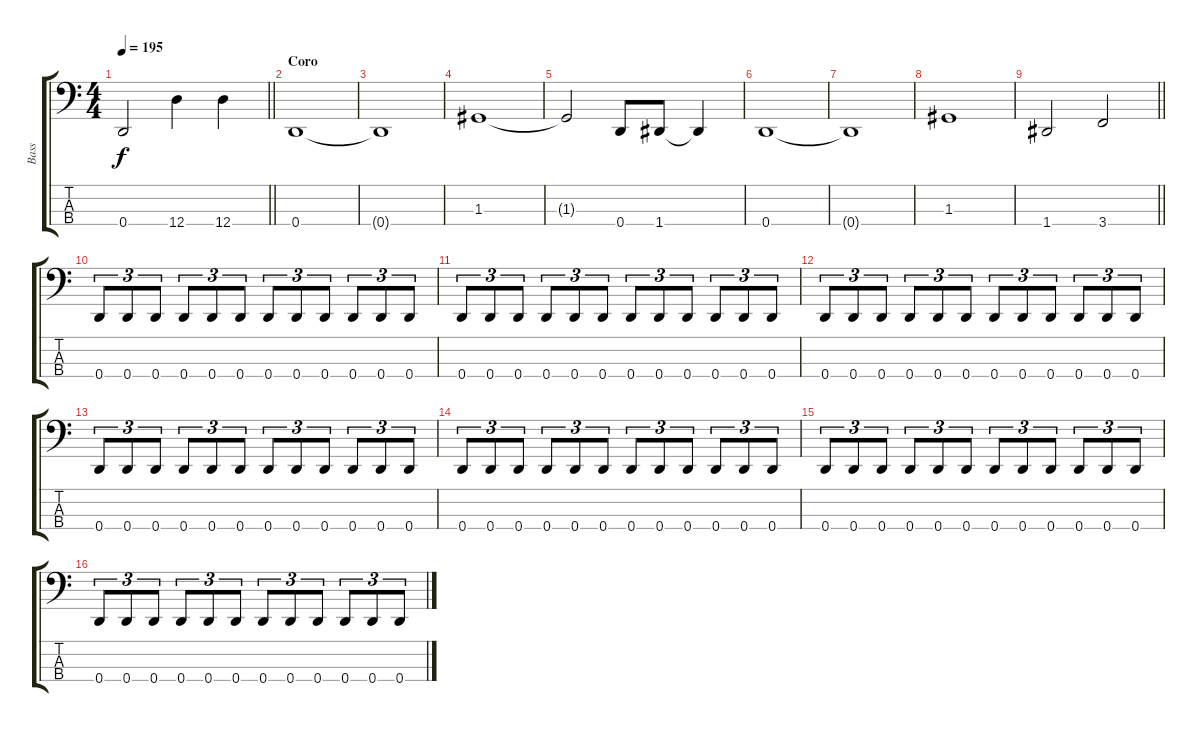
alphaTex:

\track ("Bass" "Bass") {instrument electricbassfinger}
\staff {score tabs}
\tuning (F2 C2 G1 D1) {hide}
\ts (4 4)
\tempo 195
\clef f4
\barLineRight lightlight
\ks c
0.4.2{dy f} 12.4.4 12.4.4 |
\section ("" "Coro")
0.4.1 |
0.4{t}.1 |
1.3.1 |
1.3{t}.2 0.4.8 1.4.8 1.4{t}.4 |
0.4.1 |
0.4{t}.1 |
1.3.1 |
\barLineRight lightlight
1.4.2 3.4.2 |
0.4.8{tu (3 2)} 0.4.8{tu (3 2)} 0.4.8{tu (3 2)} 0.4.8{tu (3 2)} 0.4.8{tu (3 2)} 0.4.8{tu (3 2)} 0.4.8{tu (3 2)} 0.4.8{tu (3 2)} 0.4.8{tu (3 2)} 0.4.8{tu (3 2)} 0.4.8{tu (3 2)} 0.4.8{tu (3 2)} |
0.4.8{tu (3 2)} 0.4.8{tu (3 2)} 0.4.8{tu (3 2)} 0.4.8{tu (3 2)} 0.4.8{tu (3 2)} 0.4.8{tu (3 2)} 0.4.8{tu (3 2)} 0.4.8{tu (3 2)} 0.4.8{tu (3 2)} 0.4.8{tu (3 2)} 0.4.8{tu (3 2)} 0.4.8{tu (3 2)} |
0.4.8{tu (3 2)} 0.4.8{tu (3 2)} 0.4.8{tu (3 2)} 0.4.8{tu (3 2)} 0.4.8{tu (3 2)} 0.4.8{tu (3 2)} 0.4.8{tu (3 2)} 0.4.8{tu (3 2)} 0.4.8{tu (3 2)} 0.4.8{tu (3 2)} 0.4.8{tu (3 2)} 0.4.8{tu (3 2)} |
0.4.8{tu (3 2)} 0.4.8{tu (3 2)} 0.4.8{tu (3 2)} 0.4.8{tu (3 2)} 0.4.8{tu (3 2)} 0.4.8{tu (3 2)} 0.4.8{tu (3 2)} 0.4.8{tu (3 2)} 0.4.8{tu (3 2)} 0.4.8{tu (3 2)} 0.4.8{tu (3 2)} 0.4.8{tu (3 2)} |
0.4.8{tu (3 2)} 0.4.8{tu (3 2)} 0.4.8{tu (3 2)} 0.4.8{tu (3 2)} 0.4.8{tu (3 2)} 0.4.8{tu (3 2)} 0.4.8{tu (3 2)} 0.4.8{tu (3 2)} 0.4.8{tu (3 2)} 0.4.8{tu (3 2)} 0.4.8{tu (3 2)} 0.4.8{tu (3 2)} |
0.4.8{tu (3 2)} 0.4.8{tu (3 2)} 0.4.8{tu (3 2)} 0.4.8{tu (3 2)} 0.4.8{tu (3 2)} 0.4.8{tu (3 2)} 0.4.8{tu (3 2)} 0.4.8{tu (3 2)} 0.4.8{tu (3 2)} 0.4.8{tu (3 2)} 0.4.8{tu (3 2)} 0.4.8{tu (3 2)} |
0.4.8{tu (3 2)} 0.4.8{tu (3 2)} 0.4.8{tu (3 2)} 0.4.8{tu (3 2)} 0.4.8{tu (3 2)} 0.4.8{tu (3 2)} 0.4.8{tu (3 2)} 0.4.8{tu (3 2)} 0.4.8{tu (3 2)} 0.4.8{tu (3 2)} 0.4.8{tu (3 2)} 0.4.8{tu (3 2)}
